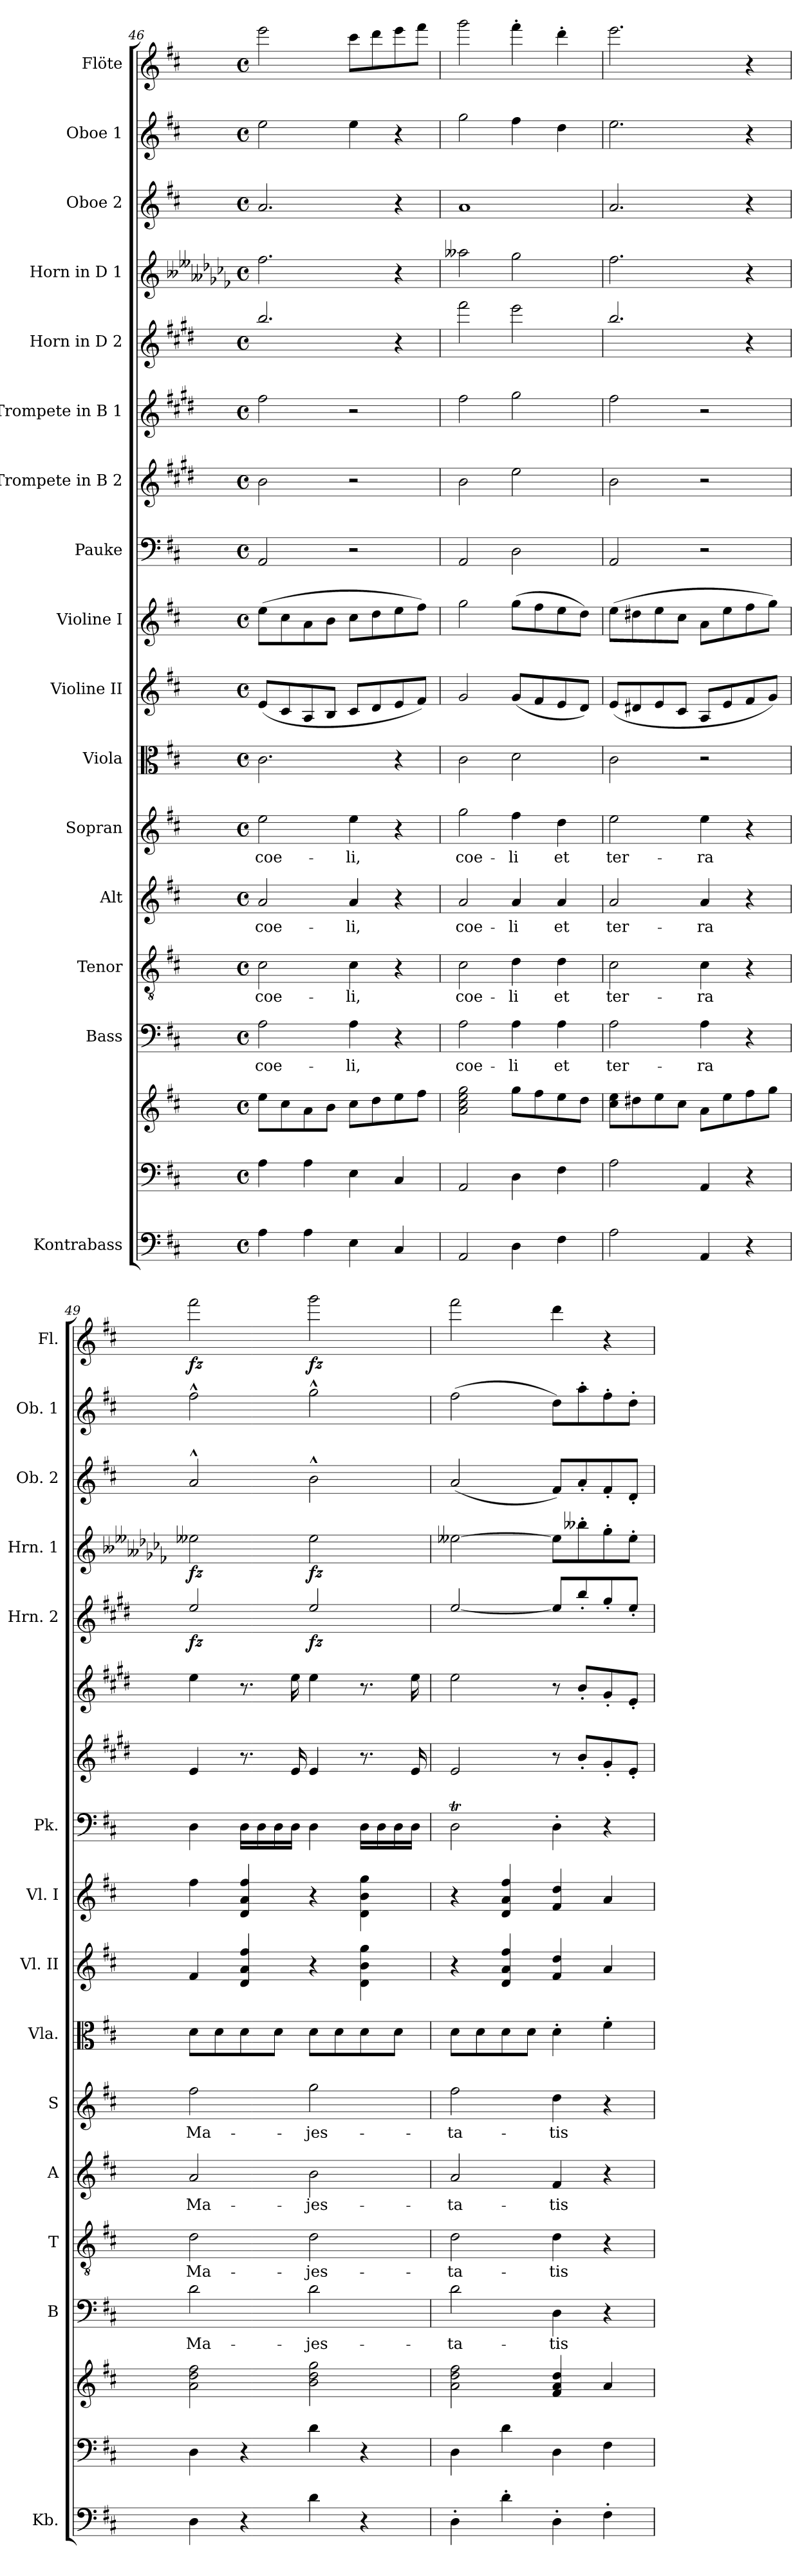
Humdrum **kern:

**kern	**kern	**kern	**kern	**text	**kern	**text	**kern	**text	**kern	**text	**kern	**kern	**kern	**kern	**kern	**kern	**kern	**dynam	**kern	**dynam	**kern	**kern	**kern	**dynam
*part17	*part16	*part16	*part15	*part15	*part14	*part14	*part13	*part13	*part12	*part12	*part11	*part10	*part9	*part8	*part7	*part6	*part5	*part5	*part4	*part4	*part3	*part2	*part1	*part1
*staff18	*staff17	*staff16	*staff15	*staff15	*staff14	*staff14	*staff13	*staff13	*staff12	*staff12	*staff11	*staff10	*staff9	*staff8	*staff7	*staff6	*staff5	*staff5	*staff4	*staff4	*staff3	*staff2	*staff1	*staff1
*I"Kontrabass	*	*	*I"Bass	*	*I"Tenor	*	*I"Alt	*	*I"Sopran	*	*I"Viola	*I"Violine II	*I"Violine I	*I"Pauke	*I"Trompete in B 2	*I"Trompete in B 1	*I"Horn in D 2	*	*I"Horn in D 1	*	*I"Oboe 2	*I"Oboe 1	*I"Flöte	*
*I'Kb.	*	*	*I'B	*	*I'T	*	*I'A	*	*I'S	*	*I'Vla.	*I'Vl. II	*I'Vl. I	*I'Pk.	*	*	*I'Hrn. 2	*	*I'Hrn. 1	*	*I'Ob. 2	*I'Ob. 1	*I'Fl.	*
*clefF4	*clefF4	*clefG2	*clefF4	*	*clefGv2	*	*clefG2	*	*clefG2	*	*clefC3	*clefG2	*clefG2	*clefF4	*clefG2	*clefG2	*clefG2	*	*clefG2	*	*clefG2	*clefG2	*clefG2	*
*ITrd7c12	*	*	*	*	*	*	*	*	*	*	*	*	*	*	*ITrd1c2	*ITrd1c2	*ITrd4c7	*	*ITrd-8c-12	*	*	*	*	*
*k[f#c#]	*k[f#c#]	*k[f#c#]	*k[f#c#]	*	*k[f#c#]	*	*k[f#c#]	*	*k[f#c#]	*	*k[f#c#]	*k[f#c#]	*k[f#c#]	*k[f#c#]	*k[f#c#]	*k[f#c#]	*k[f#c#g#]	*	*k[b--e--a--d-g-c-f-]	*	*k[f#c#]	*k[f#c#]	*k[f#c#]	*
*D:	*D:	*D:	*D:	*	*D:	*	*D:	*	*D:	*	*D:	*D:	*D:	*D:	*D:	*D:	*A:	*	*E--:	*	*D:	*D:	*D:	*
*M4/4	*M4/4	*M4/4	*M4/4	*	*M4/4	*	*M4/4	*	*M4/4	*	*M4/4	*M4/4	*M4/4	*M4/4	*M4/4	*M4/4	*M4/4	*	*M4/4	*	*M4/4	*M4/4	*M4/4	*
*met(c)	*met(c)	*met(c)	*met(c)	*	*met(c)	*	*met(c)	*	*met(c)	*	*met(c)	*met(c)	*met(c)	*met(c)	*met(c)	*met(c)	*met(c)	*	*met(c)	*	*met(c)	*met(c)	*met(c)	*
=46	=46	=46	=46	=46	=46	=46	=46	=46	=46	=46	=46	=46	=46	=46	=46	=46	=46	=46	=46	=46	=46	=46	=46	=46
!	!	!	!	!LO:LY:b	!	!LO:LY:b	!	!LO:LY:b	!	!LO:LY:b	!	!	!	!	!	!	!	!	!	!	!	!	!	!
4AA\	4A\	8ee\L	2A\	coe-	2c#\	coe-	2a/	coe-	2ee\	coe-	2.c#\	(<8e/L	(>8ee\L	2AA/	2a\	2ee\	2.ee/	.	2.fff-\	.	2.a/	2ee\	2eee\	.
.	.	8cc#\	.	.	.	.	.	.	.	.	.	8c#/	8cc#\	.	.	.	.	.	.	.	.	.	.	.
4AA\	4A\	8a\	.	.	.	.	.	.	.	.	.	8A/	8a\	.	.	.	.	.	.	.	.	.	.	.
.	.	8b\J	.	.	.	.	.	.	.	.	.	8B/J	8b\J	.	.	.	.	.	.	.	.	.	.	.
!	!	!	!	!LO:LY:b	!	!LO:LY:b	!	!LO:LY:b	!	!LO:LY:b	!	!	!	!	!	!	!	!	!	!	!	!	!	!
4EE\	4E\	8cc#\L	4A\	-li,	4c#\	-li,	4a/	-li,	4ee\	-li,	.	8c#/L	8cc#\L	2r	2r	2r	.	.	.	.	.	4ee\	8ccc#\L	.
.	.	8dd\	.	.	.	.	.	.	.	.	.	8d/	8dd\	.	.	.	.	.	.	.	.	.	8ddd\	.
4CC#/	4C#/	8ee\	4r	.	4r	.	4r	.	4r	.	4r	8e/	8ee\	.	.	.	4r	.	4r	.	4r	4r	8eee\	.
.	.	8ff#\J	.	.	.	.	.	.	.	.	.	8f#/J)	8ff#\J)	.	.	.	.	.	.	.	.	.	8fff#\J	.
=47	=47	=47	=47	=47	=47	=47	=47	=47	=47	=47	=47	=47	=47	=47	=47	=47	=47	=47	=47	=47	=47	=47	=47	=47
!	!	!	!	!LO:LY:b	!	!LO:LY:b	!	!LO:LY:b	!	!LO:LY:b	!	!	!	!	!	!	!	!	!	!	!	!	!	!
2AAA/	2AA/	2a\ 2cc#\ 2ee\ 2gg\	2A\	coe-	2c#\	coe-	2a/	coe-	2gg\	coe-	2c#\	2g/	2gg\	2AA/	2a\	2ee\	2bb\	.	2aaa--\	.	1a	2gg\	2ggg\	.
!	!	!	!	!LO:LY:b	!	!LO:LY:b	!	!LO:LY:b	!	!LO:LY:b	!	!	!	!	!	!	!	!	!	!	!	!	!	!
4DD\	4D\	8gg\L	4A\	-li	4d\	-li	4a/	-li	4ff#\	-li	2d\	(<8g/L	(>8gg\L	2D\	2dd\	2ff#\	2aa\	.	2ggg-\	.	.	4ff#\	4fff#'>\	.
.	.	8ff#\	.	.	.	.	.	.	.	.	.	8f#/	8ff#\	.	.	.	.	.	.	.	.	.	.	.
!	!	!	!	!LO:LY:b	!	!LO:LY:b	!	!LO:LY:b	!	!LO:LY:b	!	!	!	!	!	!	!	!	!	!	!	!	!	!
4FF#\	4F#\	8ee\	4A\	et	4d\	et	4a/	et	4dd\	et	.	8e/	8ee\	.	.	.	.	.	.	.	.	4dd\	4ddd'>\	.
.	.	8dd\J	.	.	.	.	.	.	.	.	.	8d/J)	8dd\J)	.	.	.	.	.	.	.	.	.	.	.
=48	=48	=48	=48	=48	=48	=48	=48	=48	=48	=48	=48	=48	=48	=48	=48	=48	=48	=48	=48	=48	=48	=48	=48	=48
!	!	!	!	!LO:LY:b	!	!LO:LY:b	!	!LO:LY:b	!	!LO:LY:b	!	!	!	!	!	!	!	!	!	!	!	!	!	!
2AA\	2A\	8cc#\ 8ee\L	2A\	ter-	2c#\	ter-	2a/	ter-	2ee\	ter-	2c#\	(<8e/L	(>8ee\L	2AA/	2a\	2ee\	2.ee/	.	2.fff-\	.	2.a/	2.ee\	2.eee\	.
.	.	8dd#X\	.	.	.	.	.	.	.	.	.	8d#X/	8dd#X\	.	.	.	.	.	.	.	.	.	.	.
.	.	8ee\	.	.	.	.	.	.	.	.	.	8e/	8ee\	.	.	.	.	.	.	.	.	.	.	.
.	.	8cc#\J	.	.	.	.	.	.	.	.	.	8c#/J	8cc#\J	.	.	.	.	.	.	.	.	.	.	.
!	!	!	!	!LO:LY:b	!	!LO:LY:b	!	!LO:LY:b	!	!LO:LY:b	!	!	!	!	!	!	!	!	!	!	!	!	!	!
4AAA/	4AA/	8a\L	4A\	-ra	4c#\	-ra	4a/	-ra	4ee\	-ra	2r	8A/L	8a\L	2r	2r	2r	.	.	.	.	.	.	.	.
.	.	8ee\	.	.	.	.	.	.	.	.	.	8e/	8ee\	.	.	.	.	.	.	.	.	.	.	.
4r	4r	8ff#\	4r	.	4r	.	4r	.	4r	.	.	8f#/	8ff#\	.	.	.	4r	.	4r	.	4r	4r	4r	.
.	.	8gg\J	.	.	.	.	.	.	.	.	.	8g/J)	8gg\J)	.	.	.	.	.	.	.	.	.	.	.
=49	=49	=49	=49	=49	=49	=49	=49	=49	=49	=49	=49	=49	=49	=49	=49	=49	=49	=49	=49	=49	=49	=49	=49	=49
!	!	!	!	!LO:LY:b	!	!LO:LY:b	!	!LO:LY:b	!	!LO:LY:b	!	!	!	!	!	!	!	!LO:DY:b	!	!LO:DY:b	!	!	!	!LO:DY:b
4DD\	4D\	2a\ 2dd\ 2ff#\	2d\	Ma-	2d\	Ma-	2a/	Ma-	2ff#\	Ma-	8d\L	4f#/	4ff#\	4D\	4d/	4dd\	2a/	fz	2eee--\	fz	2a^^>/	2ff#^^>\	2fff#\	fz
.	.	.	.	.	.	.	.	.	.	.	8d\	.	.	.	.	.	.	.	.	.	.	.	.	.
4r	4r	.	.	.	.	.	.	.	.	.	8d\	4d/ 4a/ 4ff#/	4d/ 4a/ 4ff#/	16D\LL	8.r	8.r	.	.	.	.	.	.	.	.
.	.	.	.	.	.	.	.	.	.	.	.	.	.	16D\	.	.	.	.	.	.	.	.	.	.
.	.	.	.	.	.	.	.	.	.	.	8d\J	.	.	16D\	.	.	.	.	.	.	.	.	.	.
.	.	.	.	.	.	.	.	.	.	.	.	.	.	16D\JJ	16d/	16dd\	.	.	.	.	.	.	.	.
!	!	!	!	!LO:LY:b	!	!LO:LY:b	!	!LO:LY:b	!	!LO:LY:b	!	!	!	!	!	!	!	!LO:DY:b	!	!LO:DY:b	!	!	!	!LO:DY:b
4D\	4d\	2b\ 2dd\ 2gg\	2d\	-jes-	2d\	-jes-	2b\	-jes-	2gg\	-jes-	8d\L	4r	4r	4D\	4d/	4dd\	2a/	fz	2eee--\	fz	2b^^>\	2gg^^>\	2ggg\	fz
.	.	.	.	.	.	.	.	.	.	.	8d\	.	.	.	.	.	.	.	.	.	.	.	.	.
4r	4r	.	.	.	.	.	.	.	.	.	8d\	4d\ 4b\ 4gg\	4d\ 4b\ 4gg\	16D\LL	8.r	8.r	.	.	.	.	.	.	.	.
.	.	.	.	.	.	.	.	.	.	.	.	.	.	16D\	.	.	.	.	.	.	.	.	.	.
.	.	.	.	.	.	.	.	.	.	.	8d\J	.	.	16D\	.	.	.	.	.	.	.	.	.	.
.	.	.	.	.	.	.	.	.	.	.	.	.	.	16D\JJ	16d/	16dd\	.	.	.	.	.	.	.	.
=50	=50	=50	=50	=50	=50	=50	=50	=50	=50	=50	=50	=50	=50	=50	=50	=50	=50	=50	=50	=50	=50	=50	=50	=50
!	!	!	!	!LO:LY:b	!	!LO:LY:b	!	!LO:LY:b	!	!LO:LY:b	!	!	!	!	!	!	!	!	!	!	!	!	!	!
4DD'>\	4D\	2a\ 2dd\ 2ff#\	2d\	-ta-	2d\	-ta-	2a/	-ta-	2ff#\	-ta-	8d\L	4r	4r	2DT\	2d/	2dd\	[2a/	.	[2eee--\	.	(<2a/	(>2ff#\	2fff#\	.
.	.	.	.	.	.	.	.	.	.	.	8d\	.	.	.	.	.	.	.	.	.	.	.	.	.
4D'>\	4d\	.	.	.	.	.	.	.	.	.	8d\	4d/ 4a/ 4ff#/	4d/ 4a/ 4ff#/	.	.	.	.	.	.	.	.	.	.	.
.	.	.	.	.	.	.	.	.	.	.	8d\J	.	.	.	.	.	.	.	.	.	.	.	.	.
!	!	!	!	!LO:LY:b	!	!LO:LY:b	!	!LO:LY:b	!	!LO:LY:b	!	!	!	!	!	!	!	!	!	!	!	!	!	!
4DD'>\	4D\	4f#/ 4a/ 4dd/	4D\	-tis	4d\	-tis	4f#/	-tis	4dd\	-tis	4d'>\	4f#/ 4dd/	4f#/ 4dd/	4D'>\	8r	8r	8a/L]	.	8eee--\L]	.	8f#/L)	8dd\L)	4ddd\	.
.	.	.	.	.	.	.	.	.	.	.	.	.	.	.	8a'</L	8a'</L	8ee'</	.	8bbb--'>\	.	8a'</	8aa'>\	.	.
4FF#'>\	4F#\	4a/	4r	.	4r	.	4r	.	4r	.	4f#'>\	4a/	4a/	4r	8f#'</	8f#'</	8cc#'</	.	8ggg-'>\	.	8f#'</	8ff#'>\	4r	.
.	.	.	.	.	.	.	.	.	.	.	.	.	.	.	8d'</J	8d'</J	8a'</J	.	8eee--'>\J	.	8d'</J	8dd'>\J	.	.
=	=	=	=	=	=	=	=	=	=	=	=	=	=	=	=	=	=	=	=	=	=	=	=	=
*-	*-	*-	*-	*-	*-	*-	*-	*-	*-	*-	*-	*-	*-	*-	*-	*-	*-	*-	*-	*-	*-	*-	*-	*-
